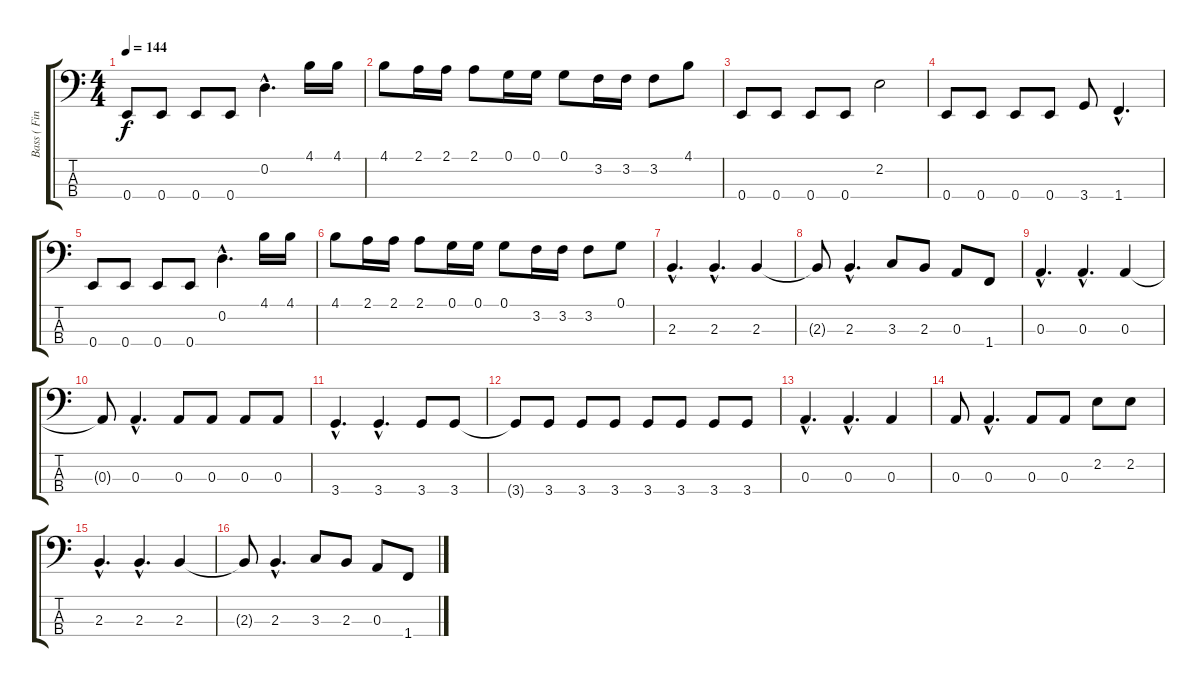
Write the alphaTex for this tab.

\track ("Bass ( Finger Pick )" "Bass ( Fin") {instrument electricbasspick}
\staff {score tabs}
\tuning (G2 D2 A1 E1) {hide}
\ts (4 4)
\tempo 144
\clef f4
\ks c
0.4.8{dy f} 0.4.8 0.4.8 0.4.8 0.2{hac}.4{d} 4.1.16 4.1.16 |
4.1.8 2.1.16 2.1.16 2.1.8 0.1.16 0.1.16 0.1.8 3.2.16 3.2.16 3.2.8 4.1.8 |
0.4.8 0.4.8 0.4.8 0.4.8 2.2.2 |
0.4.8 0.4.8 0.4.8 0.4.8 3.4.8 1.4{hac}.4{d} |
0.4.8 0.4.8 0.4.8 0.4.8 0.2{hac}.4{d} 4.1.16 4.1.16 |
4.1.8 2.1.16 2.1.16 2.1.8 0.1.16 0.1.16 0.1.8 3.2.16 3.2.16 3.2.8 0.1.8 |
2.3{hac}.4{d} 2.3{hac}.4{d} 2.3.4 |
2.3{t}.8 2.3{hac}.4{d} 3.3.8 2.3.8 0.3.8 1.4.8 |
0.3{hac}.4{d} 0.3{hac}.4{d} 0.3.4 |
0.3{t}.8 0.3{hac}.4{d} 0.3.8 0.3.8 0.3.8 0.3.8 |
3.4{hac}.4{d} 3.4{hac}.4{d} 3.4.8 3.4.8 |
3.4{t}.8 3.4.8 3.4.8 3.4.8 3.4.8 3.4.8 3.4.8 3.4.8 |
0.3{hac}.4{d} 0.3{hac}.4{d} 0.3.4 |
0.3.8 0.3{hac}.4{d} 0.3.8 0.3.8 2.2.8 2.2.8 |
2.3{hac}.4{d} 2.3{hac}.4{d} 2.3.4 |
2.3{t}.8 2.3{hac}.4{d} 3.3.8 2.3.8 0.3.8 1.4.8
